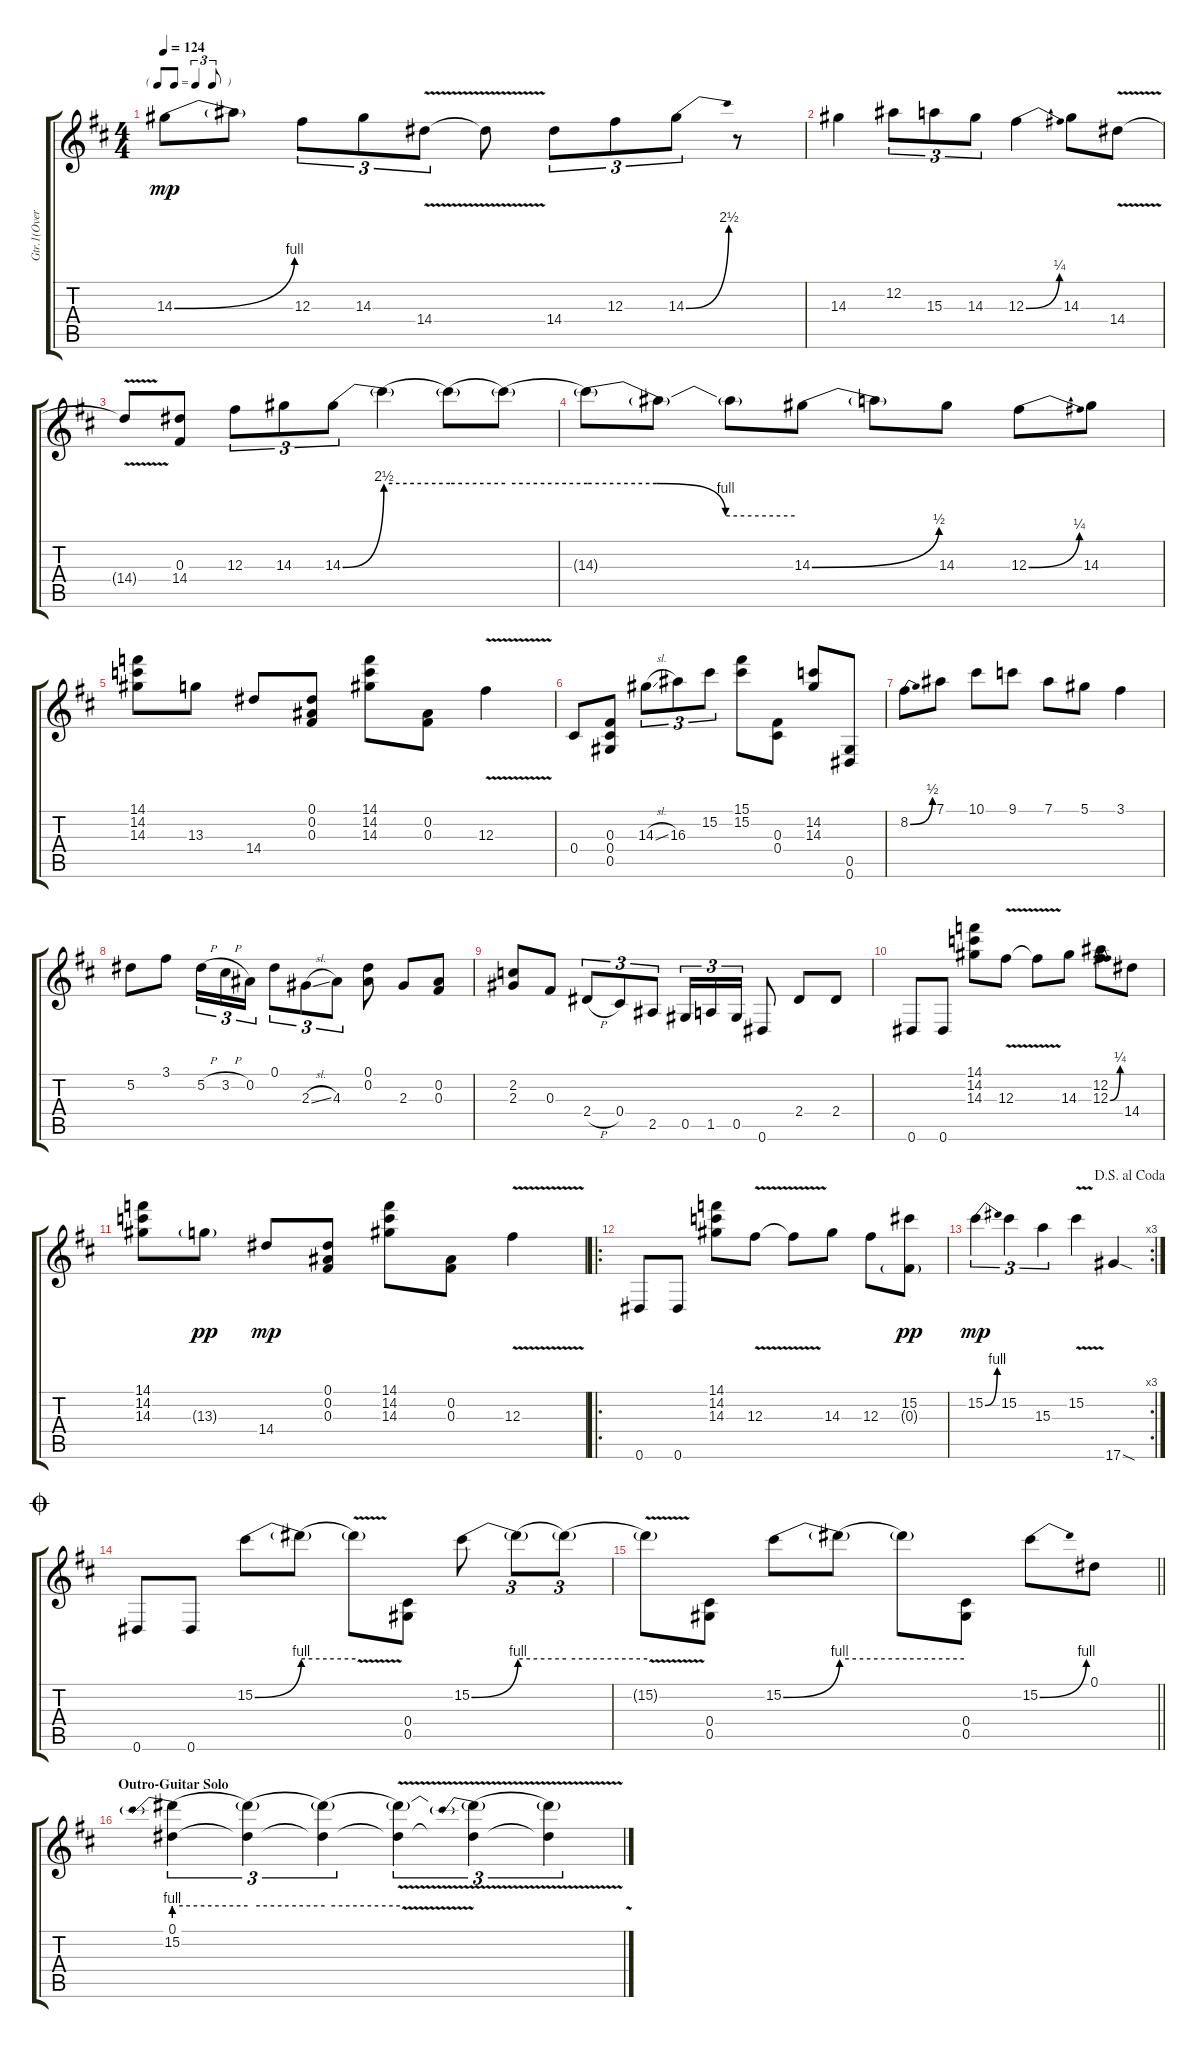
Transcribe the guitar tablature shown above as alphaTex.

\track ("Gtr.1(Overdriven Gtr. Tune Down 1/2 Step" "Gtr.1(Over") {instrument overdrivenguitar}
\staff {score tabs}
\tuning (Eb4 Bb3 Gb3 Db3 Ab2 Eb2) {hide}
\ts (4 4)
\tf triplet8th
\tempo 124
\clef g2
\ks d
14.3{be (bend 0 0 60 4)}.8{dy mp} 14.3{t}.8 12.3.8{tu (3 2)} 14.3.8{tu (3 2)} 14.4{v}.8{tu (3 2)} 14.4{v t}.8 14.4.8{tu (3 2)} 12.3.8{tu (3 2)} 14.3{be (bend 0 0 60 10)}.8{tu (3 2)} r.8 |
14.3.4 12.2.8{tu (3 2)} 15.3.8{tu (3 2)} 14.3.8{tu (3 2)} 12.3{be (bend 0 0 60 1)}.4 14.3.8 14.4{v}.8 |
14.4{v t}.8 (0.3 14.4).8 12.3.8{tu (3 2)} 14.3.8{tu (3 2)} 14.3{be (bend 0 0 60 10)}.8{tu (3 2)} 14.3{be (hold 0 10 60 10) t}.4 14.3{be (hold 0 10 60 10) t}.8 14.3{be (hold 0 10 60 10) t}.8 |
14.3{be (custom 0 10 20 10 40 4 60 4) t}.8 14.3{t}.8 14.3{t}.8 14.3{be (bend 0 0 60 2)}.8 14.3{t}.8 14.3.8 12.3{be (bend 0 0 60 1)}.8 14.3.8 |
(14.1 14.2 14.3).8 13.3.8 14.4.8 (0.1 0.2 0.3).8 (14.1 14.2 14.3).8 (0.2 0.3).8 12.3{v}.4 |
0.4.8 (0.3 0.4 0.5).8 14.3{sl}.8{tu (3 2)} 16.3.8{tu (3 2)} 15.2.8{tu (3 2)} (15.1 15.2).8 (0.3 0.4).8 (14.2 14.3).8 (0.5 0.6).8 |
8.2{be (bend 0 0 60 2)}.8 7.1.8 10.1.8 9.1.8 7.1.8 5.1.8 3.1.4 |
5.2.8 3.1.8 5.2{h}.16{tu (3 2)} 3.2{h}.16{tu (3 2)} 0.2.16{tu (3 2)} 0.1.8{tu (3 2)} 2.3{sl}.8{tu (3 2)} 4.3.8{tu (3 2)} (0.1 0.2).8 2.3.8 (0.2 0.3).8 |
(2.2 2.3).8 0.3.8 2.4{h}.8{tu (3 2)} 0.4.8{tu (3 2)} 2.5.8{tu (3 2)} 0.5.16{tu (3 2)} 1.5.16{tu (3 2)} 0.5.16{tu (3 2)} 0.6.8 2.4.8 2.4.8 |
0.6.8 0.6.8 (14.1 14.2 14.3).8 12.3{v}.8 12.3{v t}.8 14.3.8 (12.2 12.3{be (bend 0 0 60 1)}).8 14.4.8 |
(14.1 14.2 14.3).8 13.3{g}.8{dy pp} 14.4.8{dy mp} (0.1 0.2 0.3).8 (14.1 14.2 14.3).8 (0.2 0.3).8 12.3{v}.4 |
\ro
0.6.8 0.6.8 (14.1 14.2 14.3).8 12.3{v}.8 12.3{v t}.8 14.3.8 12.3.8 (15.2 0.3{g}).8{dy pp} |
\rc 3
\jump dalsegnoalcoda
15.2{be (bend 0 0 60 4)}.4{tu (3 2) dy mp} 15.2.4{tu (3 2)} 15.3.4{tu (3 2)} 15.2{v}.4 17.6{sod}.4 |
\jump coda
0.6.8 0.6.8 15.2{be (bend 0 0 60 4)}.8 15.2{be (hold 0 4 60 4) t}.8 15.2{v t}.8 (0.4 0.5).8 15.2{be (bend 0 0 60 4)}.8 15.2{be (hold 0 4 60 4) t}.8{tu (3 2)} 15.2{be (hold 0 4 60 4) t}.8{tu (3 2)} |
\barLineRight lightlight
15.2{v t}.8 (0.4 0.5).8 15.2{be (bend 0 0 60 4)}.8 15.2{be (hold 0 4 60 4) t}.8 15.2{t}.8 (0.4 0.5).8 15.2{be (bend 0 0 60 4)}.8 0.1.8 |
\section ("" "Outro-Guitar Solo")
(0.1 15.2{be (prebend 0 4 60 4)}).4{tu (3 2)} (0.1{t} 15.2{be (hold 0 4 60 4) t}).4{tu (3 2)} (0.1{t} 15.2{be (hold 0 4 60 4) t}).4{tu (3 2)} (0.1{v t} 15.2{v t}).4{tu (3 2)} (0.1{t} 15.2{be (prebend 0 4 60 4) t}).4{tu (3 2)} (0.1{v t} 15.2{v t}).4{tu (3 2)}
